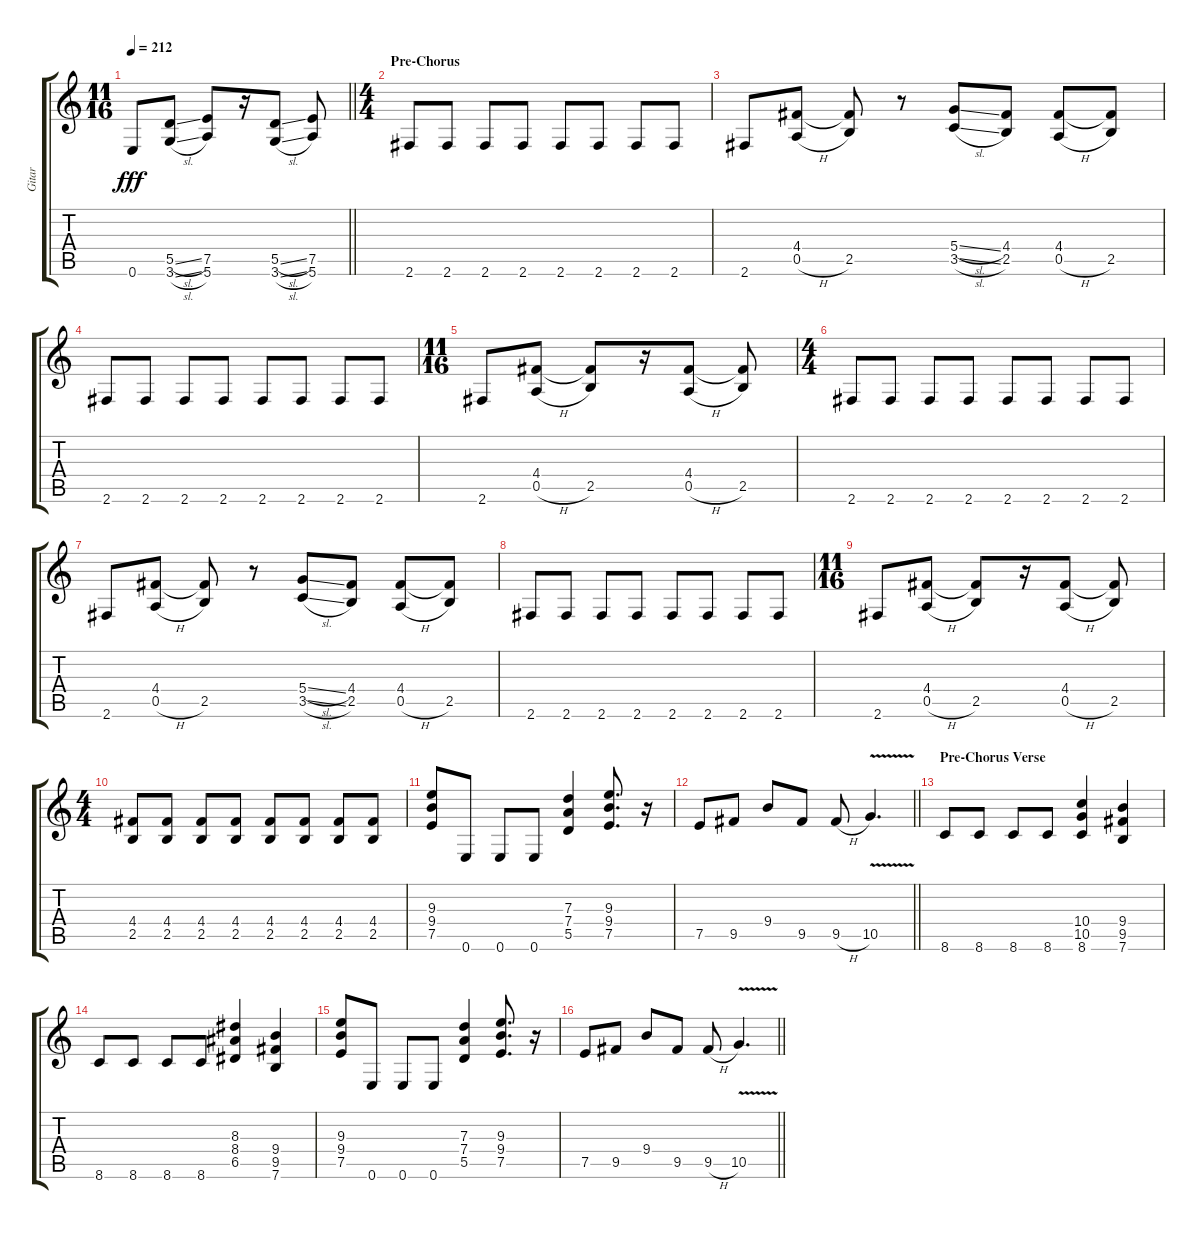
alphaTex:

\track ("Gitar" "Gitar") {instrument overdrivenguitar}
\staff {score tabs}
\tuning (E4 B3 G3 D3 A2 E2) {hide}
\ts (11 16)
\tempo 212
\clef g2
\barLineRight lightlight
\ks c
0.6.8{dy fff} (5.5{sl} 3.6{sl}).8 (7.5 5.6).8 r.16 (5.5{sl} 3.6{sl}).8 (7.5 5.6).8 |
\ts (4 4)
\section ("" "Pre-Chorus")
2.6.8 2.6.8 2.6.8 2.6.8 2.6.8 2.6.8 2.6.8 2.6.8 |
2.6.8 (4.4 0.5{h}).8 (4.4{t} 2.5).8 r.8 (5.4{sl} 3.5{sl}).8 (4.4 2.5).8 (4.4 0.5{h}).8 (4.4{t} 2.5).8 |
2.6.8 2.6.8 2.6.8 2.6.8 2.6.8 2.6.8 2.6.8 2.6.8 |
\ts (11 16)
2.6.8 (4.4 0.5{h}).8 (4.4{t} 2.5).8 r.16 (4.4 0.5{h}).8 (4.4{t} 2.5).8 |
\ts (4 4)
2.6.8 2.6.8 2.6.8 2.6.8 2.6.8 2.6.8 2.6.8 2.6.8 |
2.6.8 (4.4 0.5{h}).8 (4.4{t} 2.5).8 r.8 (5.4{sl} 3.5{sl}).8 (4.4 2.5).8 (4.4 0.5{h}).8 (4.4{t} 2.5).8 |
2.6.8 2.6.8 2.6.8 2.6.8 2.6.8 2.6.8 2.6.8 2.6.8 |
\ts (11 16)
2.6.8 (4.4 0.5{h}).8 (4.4{t} 2.5).8 r.16 (4.4 0.5{h}).8 (4.4{t} 2.5).8 |
\ts (4 4)
(4.4 2.5).8 (4.4 2.5).8 (4.4 2.5).8 (4.4 2.5).8 (4.4 2.5).8 (4.4 2.5).8 (4.4 2.5).8 (4.4 2.5).8 |
(9.3 9.4 7.5).8 0.6.8 0.6.8 0.6.8 (7.3 7.4 5.5).4 (9.3 9.4 7.5).8{d} r.16 |
\barLineRight lightlight
7.5.8 9.5.8 9.4.8 9.5.8 9.5{h}.8 10.5{v}.4{d} |
\section ("" "Pre-Chorus Verse")
8.6.8 8.6.8 8.6.8 8.6.8 (10.4 10.5 8.6).4 (9.4 9.5 7.6).4 |
8.6.8 8.6.8 8.6.8 8.6.8 (8.3 8.4 6.5).4 (9.4 9.5 7.6).4 |
(9.3 9.4 7.5).8 0.6.8 0.6.8 0.6.8 (7.3 7.4 5.5).4 (9.3 9.4 7.5).8{d} r.16 |
\barLineRight lightlight
7.5.8 9.5.8 9.4.8 9.5.8 9.5{h}.8 10.5{v}.4{d}
